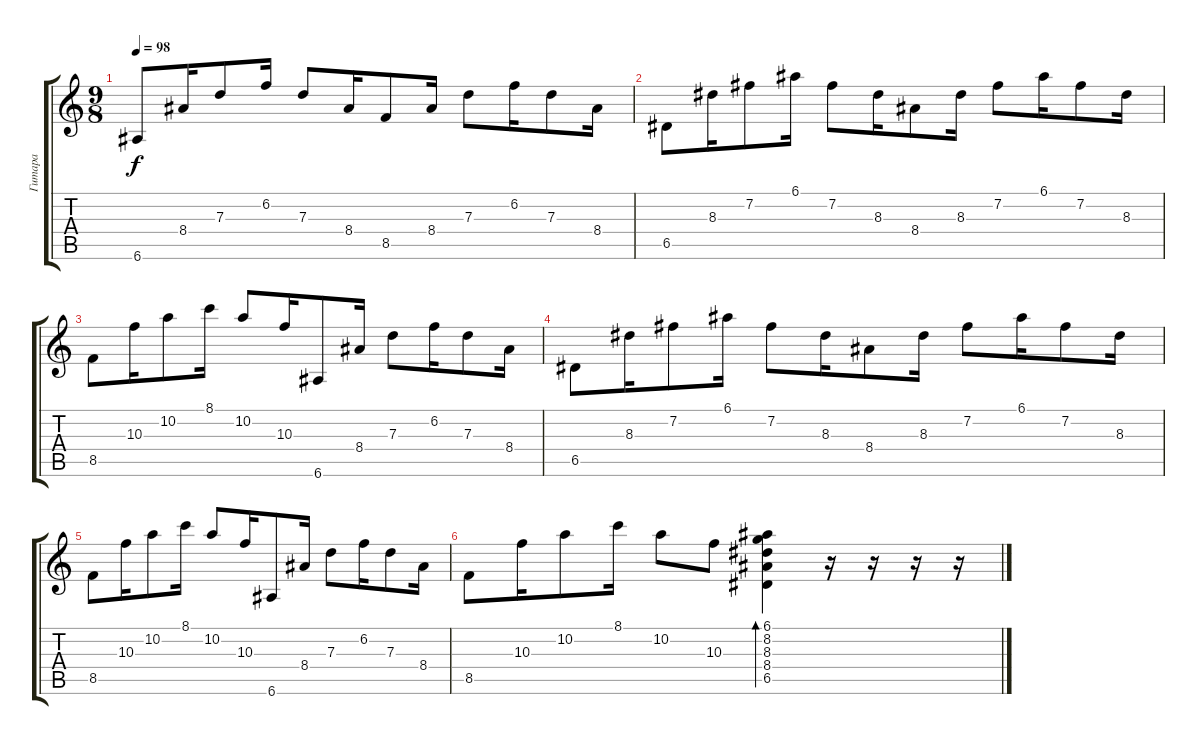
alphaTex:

\track ("Гитара" "Гитара") {instrument acousticguitarsteel}
\staff {score tabs}
\tuning (E4 B3 G3 D3 A2 E2) {hide}
\ts (9 8)
\tempo 98
\clef g2
\ks c
6.6.8{dy f} 8.4.16 7.3.8 6.2.16 7.3.8 8.4.16 8.5.8 8.4.16 7.3.8 6.2.16 7.3.8 8.4.16 |
6.5.8 8.3.16 7.2.8 6.1.16 7.2.8 8.3.16 8.4.8 8.3.16 7.2.8 6.1.16 7.2.8 8.3.16 |
8.5.8 10.3.16 10.2.8 8.1.16 10.2.8 10.3.16 6.6.8 8.4.16 7.3.8 6.2.16 7.3.8 8.4.16 |
6.5.8 8.3.16 7.2.8 6.1.16 7.2.8 8.3.16 8.4.8 8.3.16 7.2.8 6.1.16 7.2.8 8.3.16 |
8.5.8 10.3.16 10.2.8 8.1.16 10.2.8 10.3.16 6.6.8 8.4.16 7.3.8 6.2.16 7.3.8 8.4.16 |
8.5.8 10.3.16 10.2.8 8.1.16 10.2.8 10.3.8 (6.1 8.2 8.3 8.4 6.5).4{bd 480} r.16 r.16 r.16 r.16
